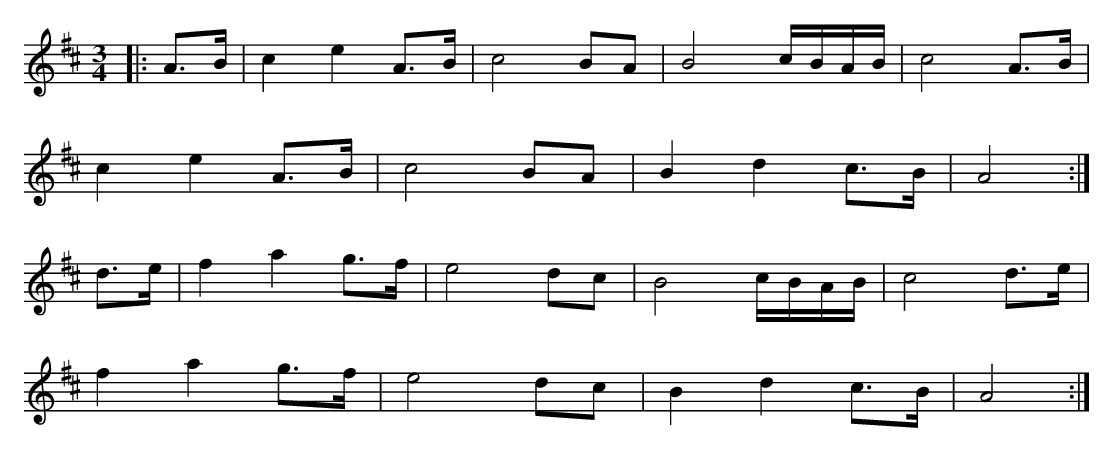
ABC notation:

X:1
M:3/4
K:Amix
|:A>B|c2 e2 A>B|c4 BA|B4 c/B/A/B/|c4 A>B|
c2 e2 A>B|c4 BA|B2 d2 c>B|A4:|
d>e|f2 a2 g>f|e4 dc|B4 c/B/A/B/|c4 d>e|
f2 a2 g>f|e4 dc|B2 d2 c>B|A4:|
